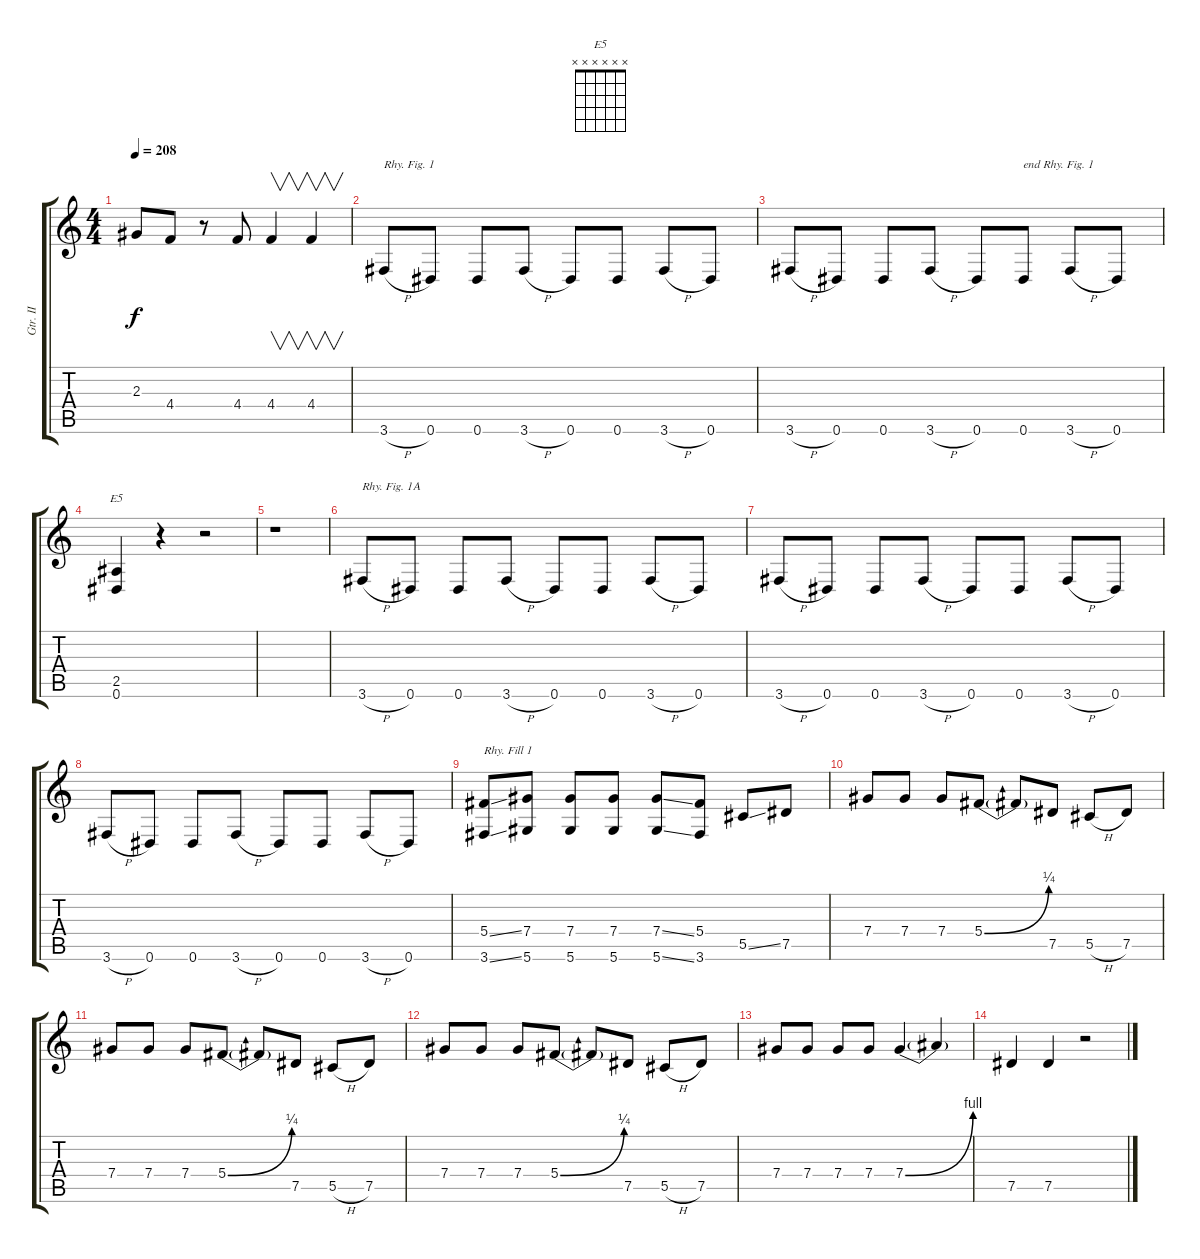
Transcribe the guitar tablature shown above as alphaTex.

\track ("Gtr. II" "Gtr. II") {instrument distortionguitar}
\staff {score tabs}
\tuning (Eb4 Bb3 Gb3 Db3 Ab2 Eb2) {hide}
\chord ("E5" x x x x x x) {firstfret 0}
\ts (4 4)
\tempo 208
\clef g2
\ks c
2.3.8{dy f} 4.4.8 r.8 4.4.8 4.4.4{v} 4.4.4{v} |
3.6{h}.8{txt "Rhy. Fig. 1"} 0.6.8 0.6.8 3.6{h}.8 0.6.8 0.6.8 3.6{h}.8 0.6.8 |
3.6{h}.8 0.6.8 0.6.8 3.6{h}.8 0.6.8 0.6.8{txt "end Rhy. Fig. 1"} 3.6{h}.8 0.6.8 |
(2.5 0.6).4{ch "E5"} r.4 r.2 |
r.1 |
3.6{h}.8{txt "Rhy. Fig. 1A"} 0.6.8 0.6.8 3.6{h}.8 0.6.8 0.6.8 3.6{h}.8 0.6.8 |
3.6{h}.8 0.6.8 0.6.8 3.6{h}.8 0.6.8 0.6.8 3.6{h}.8 0.6.8 |
3.6{h}.8 0.6.8 0.6.8 3.6{h}.8 0.6.8 0.6.8 3.6{h}.8 0.6.8 |
(5.4{ss} 3.6{ss}).8{txt "Rhy. Fill 1"} (7.4 5.6).8 (7.4 5.6).8 (7.4 5.6).8 (7.4{ss} 5.6{ss}).8 (5.4 3.6).8 5.5{ss}.8 7.5.8 |
7.4.8 7.4.8 7.4.8 5.4{be (bend 0 0 60 1)}.8 5.4{t}.8 7.5.8 5.5{h}.8 7.5.8 |
7.4.8 7.4.8 7.4.8 5.4{be (bend 0 0 60 1)}.8 5.4{t}.8 7.5.8 5.5{h}.8 7.5.8 |
7.4.8 7.4.8 7.4.8 5.4{be (bend 0 0 60 1)}.8 5.4{t}.8 7.5.8 5.5{h}.8 7.5.8 |
7.4.8 7.4.8 7.4.8 7.4.8 7.4{be (bend 0 0 60 4)}.4 7.4{t}.4 |
7.5.4 7.5.4 r.2
